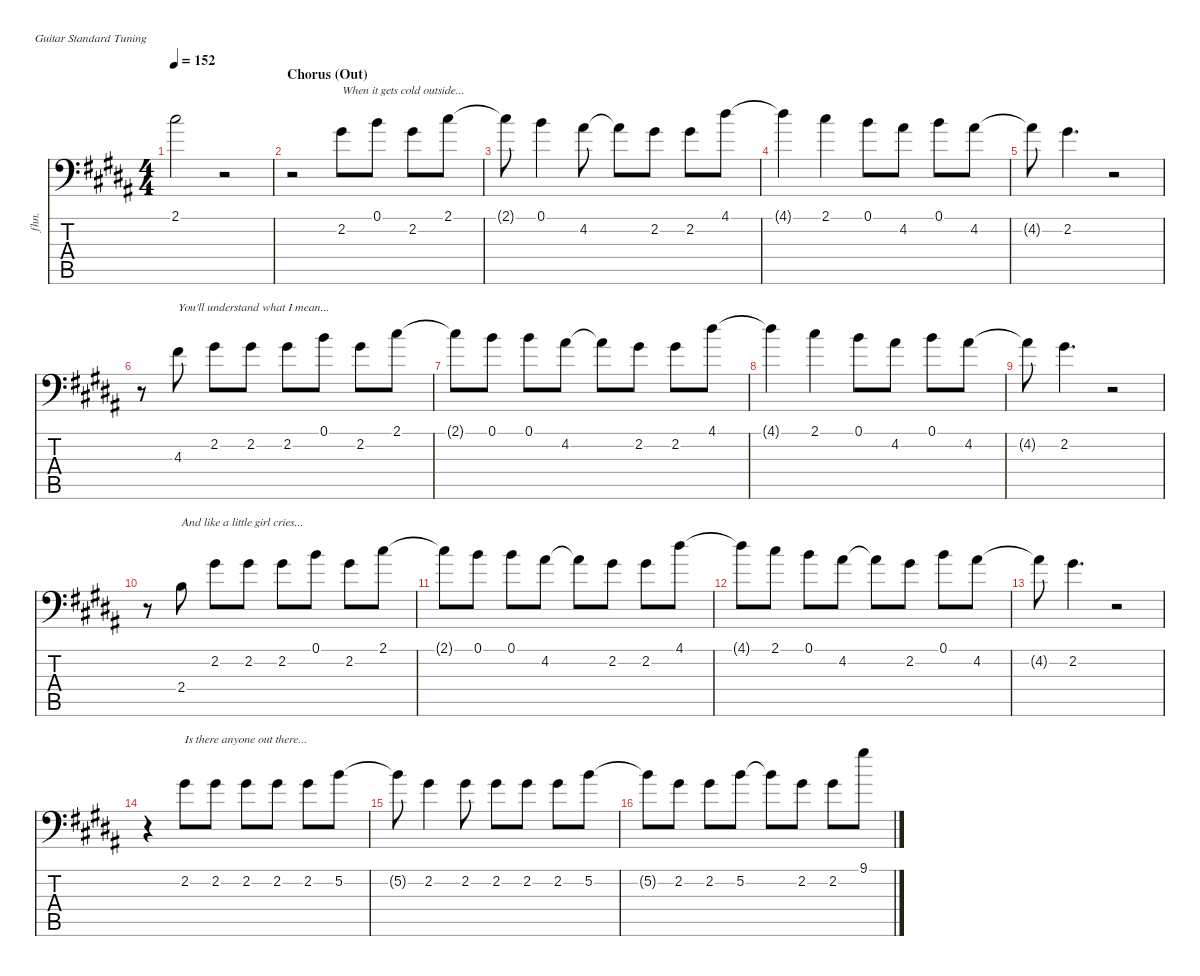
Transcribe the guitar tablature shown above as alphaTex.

\defaultSystemsLayout 4
\hideDynamics
\bracketExtendMode nobrackets
\otherSystemsTrackNameOrientation horizontal
\track ("Vocals (Lead)" "fhn.") {instrument frenchhorn}
\staff {score tabs}
\tuning (E4 B3 G3 D3 A2 E2)
\displaytranspose 7
\ts (4 4)
\tempo 152
\clef f4
\ks g#minor
2.1{t acc #}.2{dy f} r.2 |
\section ("" "Chorus (Out)")
r.2 2.2{acc #}.8{txt "When it gets cold outside..."} 0.1{acc forcenatural}.8 2.2{acc #}.8 2.1{acc #}.8 |
2.1{t acc #}.8 0.1{acc forcenatural}.4 4.2{acc #}.8 4.2{t acc #}.8 2.2{acc #}.8 2.2{acc #}.8 4.1{acc #}.8 |
4.1{t acc #}.4 2.1{acc #}.4 0.1{acc forcenatural}.8 4.2{acc #}.8 0.1{acc forcenatural}.8 4.2{acc #}.8 |
4.2{t acc #}.8 2.2{acc #}.4{d} r.2 |
r.8 4.3{acc #}.8{txt "You'll understand what I mean..."} 2.2{acc #}.8 2.2{acc #}.8 2.2{acc #}.8 0.1{acc forcenatural}.8 2.2{acc #}.8 2.1{acc #}.8 |
2.1{t acc #}.8 0.1{acc forcenatural}.8 0.1{acc forcenatural}.8 4.2{acc #}.8 4.2{t acc #}.8 2.2{acc #}.8 2.2{acc #}.8 4.1{acc #}.8 |
4.1{t acc #}.4 2.1{acc #}.4 0.1{acc forcenatural}.8 4.2{acc #}.8 0.1{acc forcenatural}.8 4.2{acc #}.8 |
4.2{t acc #}.8 2.2{acc #}.4{d} r.2 |
r.8 2.4{acc forcenatural}.8{txt "And like a little girl cries..."} 2.2{acc #}.8 2.2{acc #}.8 2.2{acc #}.8 0.1{acc forcenatural}.8 2.2{acc #}.8 2.1{acc #}.8 |
2.1{t acc #}.8 0.1{acc forcenatural}.8 0.1{acc forcenatural}.8 4.2{acc #}.8 4.2{t acc #}.8 2.2{acc #}.8 2.2{acc #}.8 4.1{acc #}.8 |
4.1{t acc #}.8 2.1{acc #}.8 0.1{acc forcenatural}.8 4.2{acc #}.8 4.2{t acc #}.8 2.2{acc #}.8 0.1{acc forcenatural}.8 4.2{acc #}.8 |
4.2{t acc #}.8 2.2{acc #}.4{d} r.2 |
r.4 2.2{acc #}.8{txt "Is there anyone out there..."} 2.2{acc #}.8 2.2{acc #}.8 2.2{acc #}.8 2.2{acc #}.8 5.2{acc forcenatural}.8 |
5.2{t acc forcenatural}.8 2.2{acc #}.4 2.2{acc #}.8 2.2{acc #}.8 2.2{acc #}.8 2.2{acc #}.8 5.2{acc forcenatural}.8 |
5.2{t acc forcenatural}.8 2.2{acc #}.8 2.2{acc #}.8 5.2{acc forcenatural}.8 5.2{t acc forcenatural}.8 2.2{acc #}.8 2.2{acc #}.8 9.1{acc #}.8
